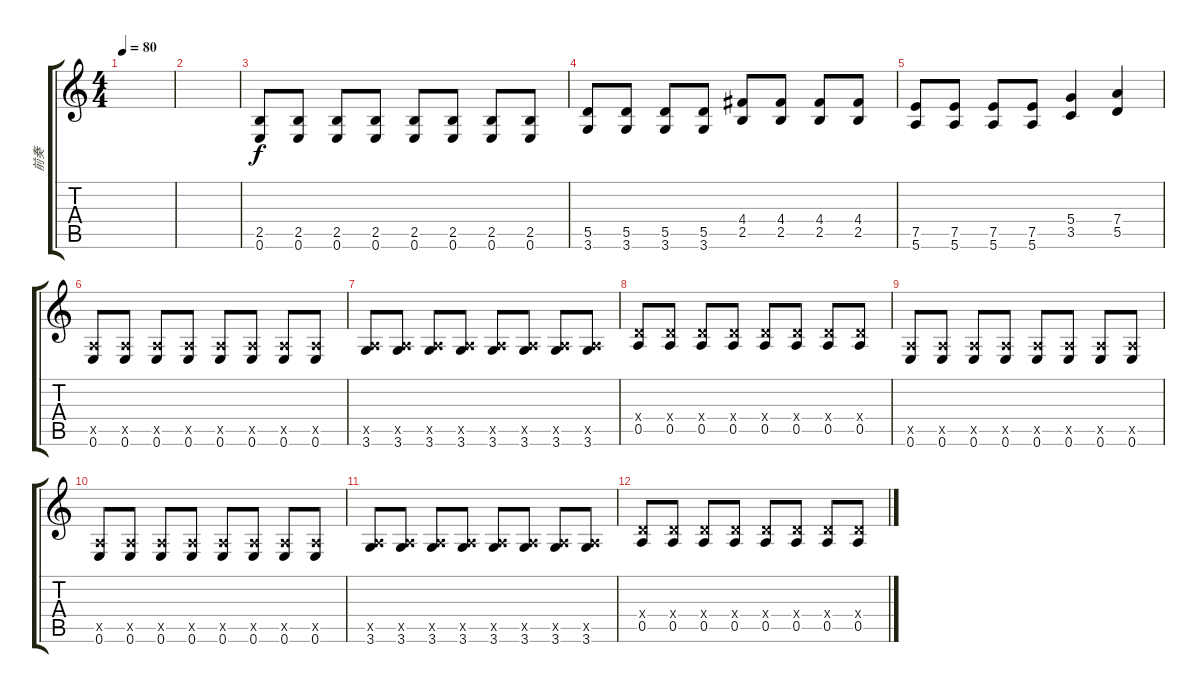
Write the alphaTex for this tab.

\track ("前奏" "前奏") {instrument overdrivenguitar}
\staff {score tabs}
\tuning (E4 B3 G3 D3 A2 E2) {hide}
\ts (4 4)
\tempo 80
\clef g2
\ks c
|
|
(2.5 0.6).8 (2.5 0.6).8 (2.5 0.6).8 (2.5 0.6).8 (2.5 0.6).8 (2.5 0.6).8 (2.5 0.6).8 (2.5 0.6).8 |
(5.5 3.6).8 (5.5 3.6).8 (5.5 3.6).8 (5.5 3.6).8 (4.4 2.5).8 (4.4 2.5).8 (4.4 2.5).8 (4.4 2.5).8 |
(7.5 5.6).8 (7.5 5.6).8 (7.5 5.6).8 (7.5 5.6).8 (5.4 3.5).4 (7.4 5.5).4 |
(0.5{x} 0.6).8 (0.5{x} 0.6).8 (0.5{x} 0.6).8 (0.5{x} 0.6).8 (0.5{x} 0.6).8 (0.5{x} 0.6).8 (0.5{x} 0.6).8 (0.5{x} 0.6).8 |
(0.5{x} 3.6).8 (0.5{x} 3.6).8 (0.5{x} 3.6).8 (0.5{x} 3.6).8 (0.5{x} 3.6).8 (0.5{x} 3.6).8 (0.5{x} 3.6).8 (0.5{x} 3.6).8 |
(0.4{x} 0.5).8 (0.4{x} 0.5).8 (0.4{x} 0.5).8 (0.4{x} 0.5).8 (0.4{x} 0.5).8 (0.4{x} 0.5).8 (0.4{x} 0.5).8 (0.4{x} 0.5).8 |
(0.5{x} 0.6).8 (0.5{x} 0.6).8 (0.5{x} 0.6).8 (0.5{x} 0.6).8 (0.5{x} 0.6).8 (0.5{x} 0.6).8 (0.5{x} 0.6).8 (0.5{x} 0.6).8 |
(0.5{x} 0.6).8 (0.5{x} 0.6).8 (0.5{x} 0.6).8 (0.5{x} 0.6).8 (0.5{x} 0.6).8 (0.5{x} 0.6).8 (0.5{x} 0.6).8 (0.5{x} 0.6).8 |
(0.5{x} 3.6).8 (0.5{x} 3.6).8 (0.5{x} 3.6).8 (0.5{x} 3.6).8 (0.5{x} 3.6).8 (0.5{x} 3.6).8 (0.5{x} 3.6).8 (0.5{x} 3.6).8 |
(0.4{x} 0.5).8 (0.4{x} 0.5).8 (0.4{x} 0.5).8 (0.4{x} 0.5).8 (0.4{x} 0.5).8 (0.4{x} 0.5).8 (0.4{x} 0.5).8 (0.4{x} 0.5).8
